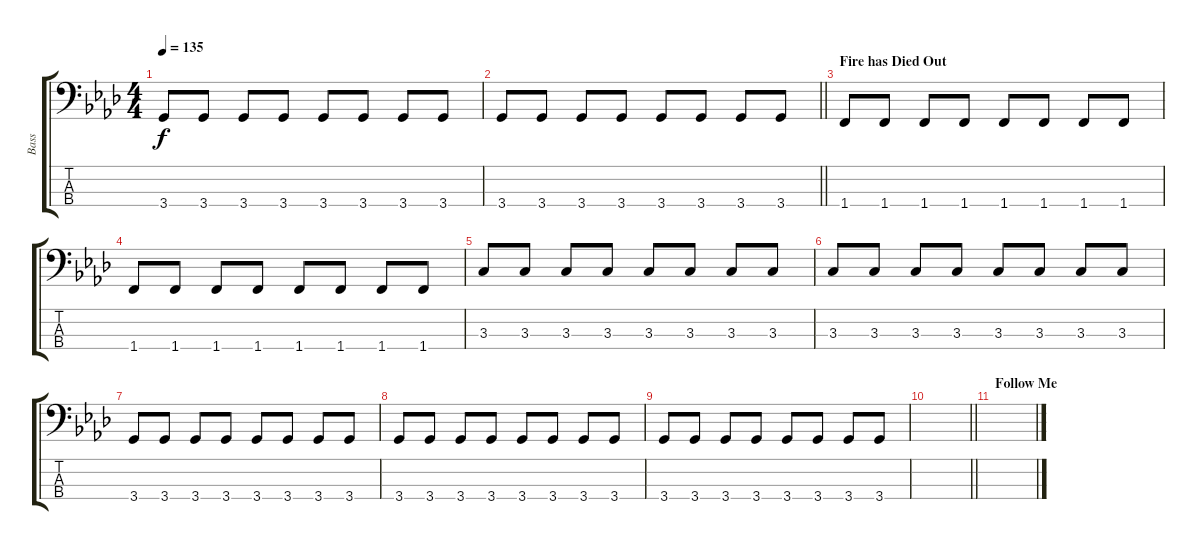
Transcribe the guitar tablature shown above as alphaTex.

\track ("Bass" "Bass") {instrument electricbassfinger}
\staff {score tabs}
\tuning (G2 D2 A1 E1) {hide}
\ts (4 4)
\tempo 135
\clef f4
\ks ab
3.4.8{dy f} 3.4.8 3.4.8 3.4.8 3.4.8 3.4.8 3.4.8 3.4.8 |
\barLineRight lightlight
3.4.8 3.4.8 3.4.8 3.4.8 3.4.8 3.4.8 3.4.8 3.4.8 |
\section ("" "Fire has Died Out")
1.4.8 1.4.8 1.4.8 1.4.8 1.4.8 1.4.8 1.4.8 1.4.8 |
1.4.8 1.4.8 1.4.8 1.4.8 1.4.8 1.4.8 1.4.8 1.4.8 |
3.3.8 3.3.8 3.3.8 3.3.8 3.3.8 3.3.8 3.3.8 3.3.8 |
3.3.8 3.3.8 3.3.8 3.3.8 3.3.8 3.3.8 3.3.8 3.3.8 |
3.4.8 3.4.8 3.4.8 3.4.8 3.4.8 3.4.8 3.4.8 3.4.8 |
3.4.8 3.4.8 3.4.8 3.4.8 3.4.8 3.4.8 3.4.8 3.4.8 |
3.4.8 3.4.8 3.4.8 3.4.8 3.4.8 3.4.8 3.4.8 3.4.8 |
\barLineRight lightlight
|
\section ("" "Follow Me")
